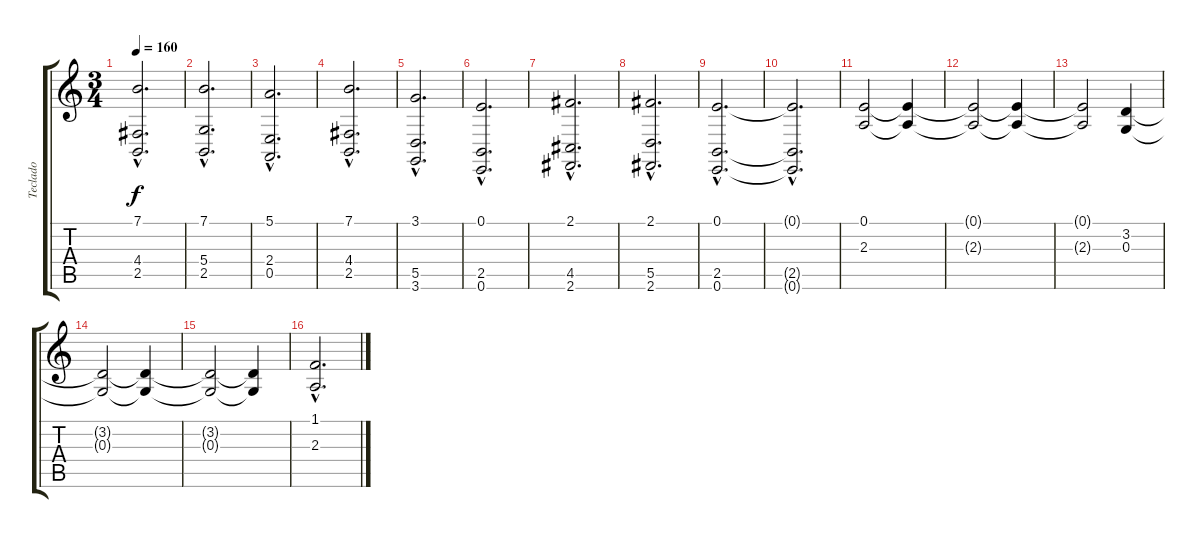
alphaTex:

\track ("Teclado" "Teclado") {instrument stringensemble2}
\staff {score tabs}
\tuning (E4 B3 G3 D3 A2 E2) {hide}
\ts (3 4)
\tempo 160
\clef g2
\ks c
(7.1{hac} 4.4{hac} 2.5{hac}).2{d dy f} |
(7.1{hac} 5.4{hac} 2.5{hac}).2{d} |
(5.1{hac} 2.4{hac} 0.5{hac}).2{d} |
(7.1{hac} 4.4{hac} 2.5{hac}).2{d} |
(3.1{hac} 5.5{hac} 3.6{hac}).2{d} |
(0.1{hac} 2.5{hac} 0.6{hac}).2{d} |
(2.1{hac} 4.5{hac} 2.6{hac}).2{d} |
(2.1{hac} 5.5{hac} 2.6{hac}).2{d} |
(0.1{hac} 2.5{hac} 0.6{hac}).2{d} |
(0.1{hac t} 2.5{hac t} 0.6{hac t}).2{d} |
(0.1 2.3).2{volume 11} (0.1{t} 2.3{t}).4 |
(0.1{t} 2.3{t}).2 (0.1{t} 2.3{t}).4 |
(0.1{t} 2.3{t}).2 (3.2 0.3).4 |
(3.2{t} 0.3{t}).2 (3.2{t} 0.3{t}).4 |
(3.2{t} 0.3{t}).2 (3.2{t} 0.3{t}).4 |
(1.1{hac} 2.3{hac}).2{d}
